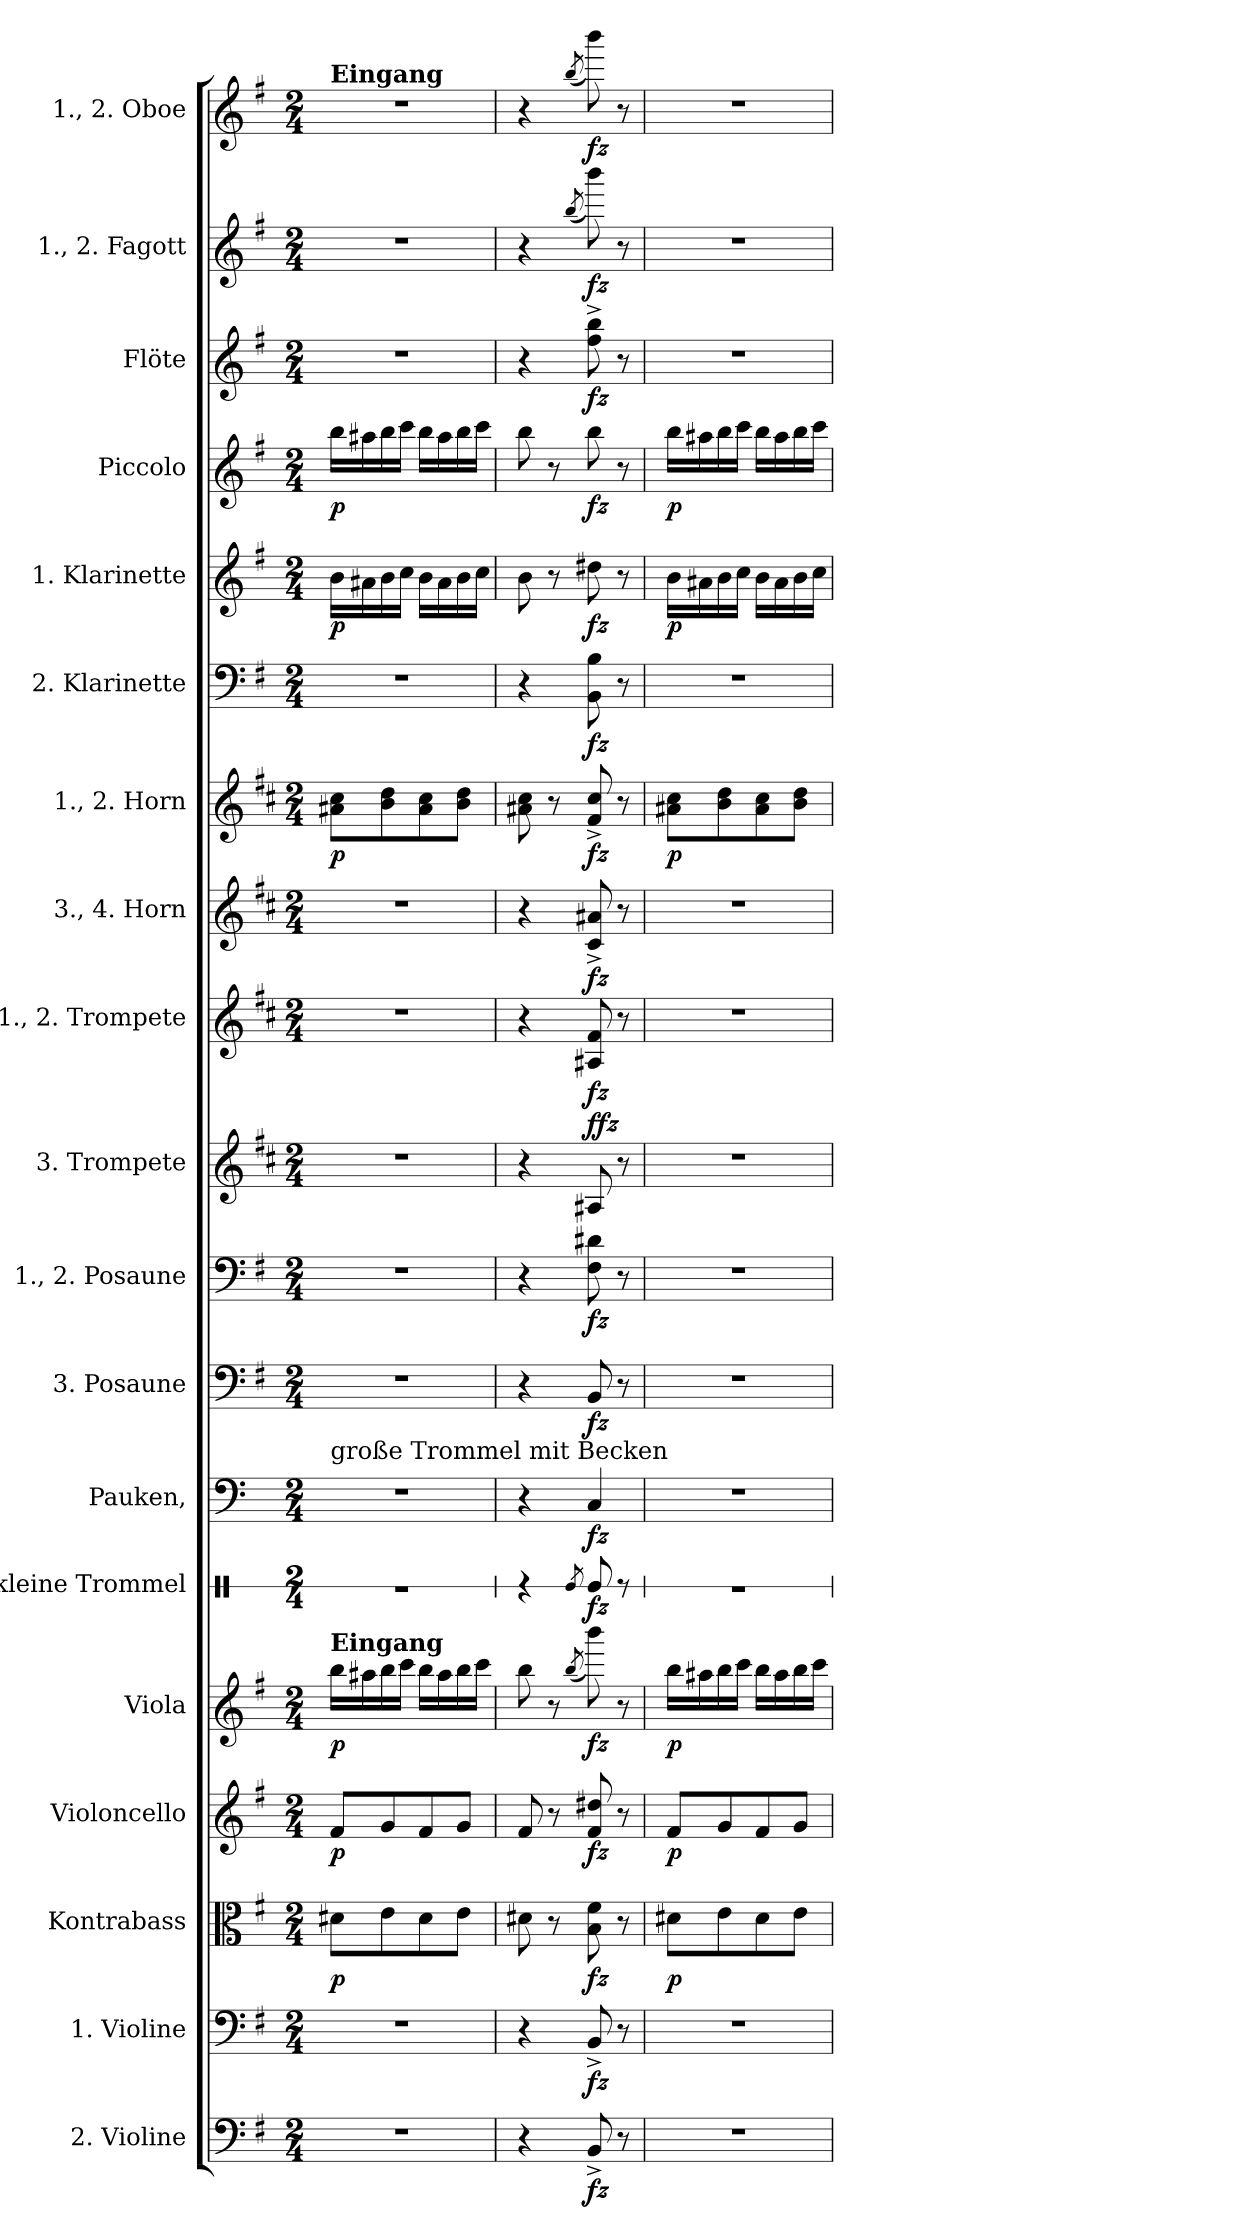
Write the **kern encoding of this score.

**kern	**dynam	**kern	**dynam	**kern	**dynam	**kern	**dynam	**kern	**dynam	**kern	**dynam	**kern	**dynam	**kern	**dynam	**kern	**dynam	**kern	**dynam	**kern	**dynam	**kern	**dynam	**kern	**dynam	**kern	**dynam	**kern	**dynam	**kern	**dynam	**kern	**dynam	**kern	**dynam	**kern	**dynam
*part19	*part19	*part18	*part18	*part17	*part17	*part16	*part16	*part15	*part15	*part14	*part14	*part13	*part13	*part12	*part12	*part11	*part11	*part10	*part10	*part9	*part9	*part8	*part8	*part7	*part7	*part6	*part6	*part5	*part5	*part4	*part4	*part3	*part3	*part2	*part2	*part1	*part1
*staff19	*staff19	*staff18	*staff18	*staff17	*staff17	*staff16	*staff16	*staff15	*staff15	*staff14	*staff14	*staff13	*staff13	*staff12	*staff12	*staff11	*staff11	*staff10	*staff10	*staff9	*staff9	*staff8	*staff8	*staff7	*staff7	*staff6	*staff6	*staff5	*staff5	*staff4	*staff4	*staff3	*staff3	*staff2	*staff2	*staff1	*staff1
*I"2. Violine	*	*I"1. Violine	*	*I"Kontrabass	*	*I"Violoncello	*	*I"Viola	*	*I"kleine Trommel	*	*I"Pauken,	*	*I"3. Posaune	*	*I"1., 2. Posaune	*	*I"3. Trompete	*	*I"1., 2. Trompete	*	*I"3., 4. Horn	*	*I"1., 2. Horn	*	*I"2. Klarinette	*	*I"1. Klarinette	*	*I"Piccolo	*	*I"Flöte	*	*I"1., 2. Fagott	*	*I"1., 2. Oboe	*
*I'2. Vl.	*	*I'1. Vl.	*	*I'Kb.	*	*I'Vc.	*	*I'Va.	*	*I'kl. Tr.	*	*I'Pk.,	*	*I'3. Pos.	*	*I'1., 2. Pos.	*	*I'3. Trp.	*	*I'1., 2. Trp.	*	*I'3., 4. Hr.	*	*I'1., 2.  Hr.	*	*I'2. Klar.	*	*I'1. Klar.	*	*I'Picc.	*	*I'Fl.	*	*I'1., 2. Fag.	*	*I'1., 2. Ob.	*
*	*	*	*	*	*	*	*	*	*	*stria1	*	*	*	*	*	*	*	*	*	*	*	*	*	*	*	*	*	*	*	*	*	*	*	*	*	*	*
*clefF4	*	*clefF4	*	*clefC3	*	*clefG2	*	*clefG2	*	*clefX	*	*clefF4	*	*clefF4	*	*clefF4	*	*clefG2	*	*clefG2	*	*clefG2	*	*clefG2	*	*clefF4	*	*clefG2	*	*clefG2	*	*clefG2	*	*clefG2	*	*clefG2	*
*ITrd7c12	*	*	*	*	*	*	*	*	*	*	*	*	*	*	*	*	*	*ITrd-3c-5	*	*ITrd-3c-5	*	*ITrd4c7	*	*ITrd4c7	*	*	*	*ITrd1c2	*	*ITrd1c2	*	*	*	*ITrd-7c-12	*	*	*
*k[f#]	*	*k[f#]	*	*k[f#]	*	*k[f#]	*	*k[f#]	*	*k[]	*	*k[]	*	*k[f#]	*	*k[f#]	*	*k[f#]	*	*k[f#]	*	*k[f#]	*	*k[f#]	*	*k[f#]	*	*k[b-]	*	*k[b-]	*	*k[f#]	*	*k[f#]	*	*k[f#]	*
*M2/4	*	*M2/4	*	*M2/4	*	*M2/4	*	*M2/4	*	*M2/4	*	*M2/4	*	*M2/4	*	*M2/4	*	*M2/4	*	*M2/4	*	*M2/4	*	*M2/4	*	*M2/4	*	*M2/4	*	*M2/4	*	*M2/4	*	*M2/4	*	*M2/4	*
=1	=1	=1	=1	=1	=1	=1	=1	=1	=1	=1	=1	=1	=1	=1	=1	=1	=1	=1	=1	=1	=1	=1	=1	=1	=1	=1	=1	=1	=1	=1	=1	=1	=1	=1	=1	=1	=1
!	!	!	!	!	!	!	!	!	!	!	!	!	!	!	!	!	!	!	!	!	!	!	!	!	!	!	!	!	!	!	!	!	!	!	!	!LO:TX:a:B:t=Eingang	!
!	!	!	!	!	!	!	!	!	!	!	!	!LO:TX:a:t=große Trommel mit Becken	!	!	!	!	!	!	!	!	!	!	!	!	!	!	!	!	!	!	!	!	!	!	!	!	!
!	!	!	!	!	!	!	!	!LO:TX:a:B:t=Eingang	!	!	!	!	!	!	!	!	!	!	!	!	!	!	!	!	!	!	!	!	!	!	!	!	!	!	!	!	!
!	!	!	!	!	!LO:DY:b	!	!LO:DY:b	!	!LO:DY:b	!	!	!	!	!	!	!	!	!	!	!	!	!	!	!	!LO:DY:b	!	!	!	!LO:DY:b	!	!LO:DY:b	!	!	!	!	!	!
2r	.	2r	.	8d#X\L	p	8f#/L	p	16bb\LL	p	2r	.	2r	.	2r	.	2r	.	2r	.	2r	.	2r	.	8d#X\ 8f#\L	p	2r	.	16a\LL	p	16aa\LL	p	2r	.	2r	.	2r	.
.	.	.	.	.	.	.	.	16aa#X\	.	.	.	.	.	.	.	.	.	.	.	.	.	.	.	.	.	.	.	16g#X\	.	16gg#X\	.	.	.	.	.	.	.
.	.	.	.	8e\	.	8g/	.	16bb\	.	.	.	.	.	.	.	.	.	.	.	.	.	.	.	8e\ 8g\	.	.	.	16a\	.	16aa\	.	.	.	.	.	.	.
.	.	.	.	.	.	.	.	16ccc\JJ	.	.	.	.	.	.	.	.	.	.	.	.	.	.	.	.	.	.	.	16b-\JJ	.	16bb-\JJ	.	.	.	.	.	.	.
.	.	.	.	8d#\	.	8f#/	.	16bb\LL	.	.	.	.	.	.	.	.	.	.	.	.	.	.	.	8d#\ 8f#\	.	.	.	16a\LL	.	16aa\LL	.	.	.	.	.	.	.
.	.	.	.	.	.	.	.	16aa#\	.	.	.	.	.	.	.	.	.	.	.	.	.	.	.	.	.	.	.	16g#\	.	16gg#\	.	.	.	.	.	.	.
.	.	.	.	8e\J	.	8g/J	.	16bb\	.	.	.	.	.	.	.	.	.	.	.	.	.	.	.	8e\ 8g\J	.	.	.	16a\	.	16aa\	.	.	.	.	.	.	.
.	.	.	.	.	.	.	.	16ccc\JJ	.	.	.	.	.	.	.	.	.	.	.	.	.	.	.	.	.	.	.	16b-\JJ	.	16bb-\JJ	.	.	.	.	.	.	.
=2	=2	=2	=2	=2	=2	=2	=2	=2	=2	=2	=2	=2	=2	=2	=2	=2	=2	=2	=2	=2	=2	=2	=2	=2	=2	=2	=2	=2	=2	=2	=2	=2	=2	=2	=2	=2	=2
4r	.	4r	.	8d#X\	.	8f#/	.	8bb\	.	4r	.	4r	.	4r	.	4r	.	4r	.	4r	.	4r	.	8d#X\ 8f#\	.	4r	.	8a\	.	8aa\	.	4r	.	4r	.	4r	.
.	.	.	.	8r	.	8r	.	8r	.	.	.	.	.	.	.	.	.	.	.	.	.	.	.	8r	.	.	.	8r	.	8r	.	.	.	.	.	.	.
.	.	.	.	.	.	.	.	(<8qbb/	.	8qRe/	.	.	.	.	.	.	.	.	.	.	.	.	.	.	.	.	.	.	.	.	.	.	.	(8qbbb/	.	(8qbb/	.
!	!LO:DY:b	!	!LO:DY:b	!	!LO:DY:b	!	!LO:DY:b	!	!LO:DY:b	!	!LO:DY:b	!	!LO:DY:b	!	!LO:DY:b	!	!LO:DY:b	!	!LO:DY:a	!	!	!	!	!	!	!	!	!	!	!	!	!	!	!	!	!	!
!	!	!	!	!	!	!	!	!	!	!	!	!	!	!	!	!	!	!	!LO:DY:n=1:b	!	!LO:DY:b	!	!LO:DY:b	!	!LO:DY:b	!	!LO:DY:b	!	!LO:DY:b	!	!LO:DY:b	!	!LO:DY:b	!	!LO:DY:b	!	!LO:DY:b
8BBB^/	fz	8BB^/	fz	8B\ 8f#\	fz	8f#/ 8dd#X/	fz	8bbb\)	fz	8Re/	fz	4C/	fz	8BB/	fz	8F#\ 8d#X\	fz	8d#X/	f fz	8d#X/ 8b/	fz	8F#^/ 8d#X^/	fz	8B^/ 8f#^/	fz	8BB\ 8B\	fz	8cc#X\	fz	8aa\	fz	8ff#^\ 8bb^\	fz	8bbbb\)	fz	8bbb\)	fz
8r	.	8r	.	8r	.	8r	.	8r	.	8r	.	.	.	8r	.	8r	.	8r	.	8r	.	8r	.	8r	.	8r	.	8r	.	8r	.	8r	.	8r	.	8r	.
=3	=3	=3	=3	=3	=3	=3	=3	=3	=3	=3	=3	=3	=3	=3	=3	=3	=3	=3	=3	=3	=3	=3	=3	=3	=3	=3	=3	=3	=3	=3	=3	=3	=3	=3	=3	=3	=3
!	!	!	!	!	!LO:DY:b	!	!LO:DY:b	!	!LO:DY:b	!	!	!	!	!	!	!	!	!	!	!	!	!	!	!	!LO:DY:b	!	!	!	!LO:DY:b	!	!LO:DY:b	!	!	!	!	!	!
2r	.	2r	.	8d#X\L	p	8f#/L	p	16bb\LL	p	2r	.	2r	.	2r	.	2r	.	2r	.	2r	.	2r	.	8d#X\ 8f#\L	p	2r	.	16a\LL	p	16aa\LL	p	2r	.	2r	.	2r	.
.	.	.	.	.	.	.	.	16aa#X\	.	.	.	.	.	.	.	.	.	.	.	.	.	.	.	.	.	.	.	16g#X\	.	16gg#X\	.	.	.	.	.	.	.
.	.	.	.	8e\	.	8g/	.	16bb\	.	.	.	.	.	.	.	.	.	.	.	.	.	.	.	8e\ 8g\	.	.	.	16a\	.	16aa\	.	.	.	.	.	.	.
.	.	.	.	.	.	.	.	16ccc\JJ	.	.	.	.	.	.	.	.	.	.	.	.	.	.	.	.	.	.	.	16b-\JJ	.	16bb-\JJ	.	.	.	.	.	.	.
.	.	.	.	8d#\	.	8f#/	.	16bb\LL	.	.	.	.	.	.	.	.	.	.	.	.	.	.	.	8d#\ 8f#\	.	.	.	16a\LL	.	16aa\LL	.	.	.	.	.	.	.
.	.	.	.	.	.	.	.	16aa#\	.	.	.	.	.	.	.	.	.	.	.	.	.	.	.	.	.	.	.	16g#\	.	16gg#\	.	.	.	.	.	.	.
.	.	.	.	8e\J	.	8g/J	.	16bb\	.	.	.	.	.	.	.	.	.	.	.	.	.	.	.	8e\ 8g\J	.	.	.	16a\	.	16aa\	.	.	.	.	.	.	.
.	.	.	.	.	.	.	.	16ccc\JJ	.	.	.	.	.	.	.	.	.	.	.	.	.	.	.	.	.	.	.	16b-\JJ	.	16bb-\JJ	.	.	.	.	.	.	.
=	=	=	=	=	=	=	=	=	=	=	=	=	=	=	=	=	=	=	=	=	=	=	=	=	=	=	=	=	=	=	=	=	=	=	=	=	=
*-	*-	*-	*-	*-	*-	*-	*-	*-	*-	*-	*-	*-	*-	*-	*-	*-	*-	*-	*-	*-	*-	*-	*-	*-	*-	*-	*-	*-	*-	*-	*-	*-	*-	*-	*-	*-	*-
